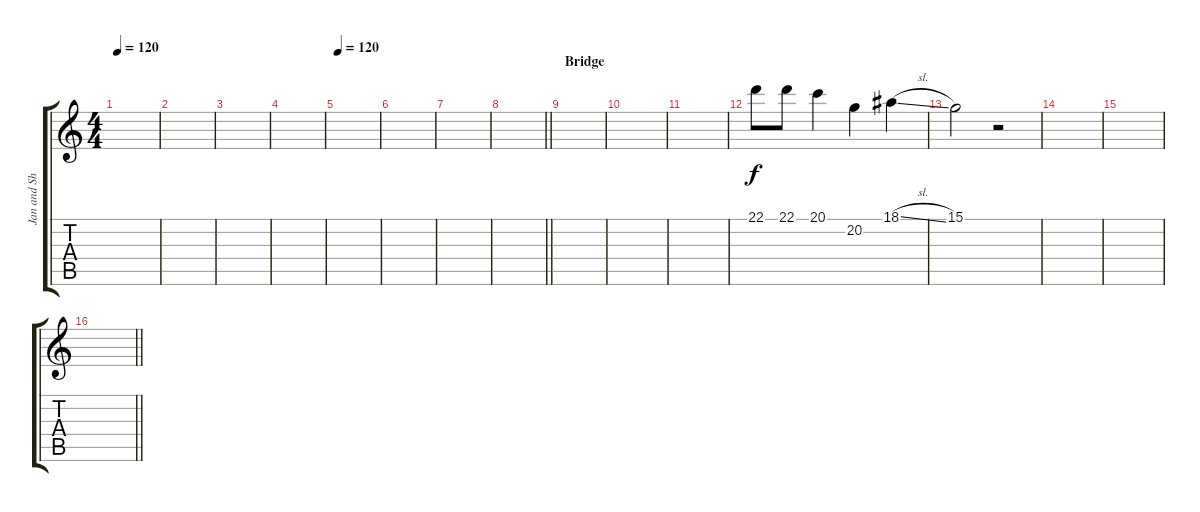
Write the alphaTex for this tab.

\track ("Jan and Share Backup Vocals" "Jan and Sh") {instrument synthvoice}
\staff {score tabs}
\tuning (E4 B3 G3 D3 A2 E2) {hide}
\ts (4 4)
\tempo 120
\clef g2
\ks c
|
|
|
|
\tempo 120
|
|
|
\barLineRight lightlight
|
\section ("" "Bridge")
|
|
|
22.1.8 22.1.8 20.1.4 20.2.4 18.1{sl}.4 |
15.1.2 r.2 |
|
|
\barLineRight lightlight
